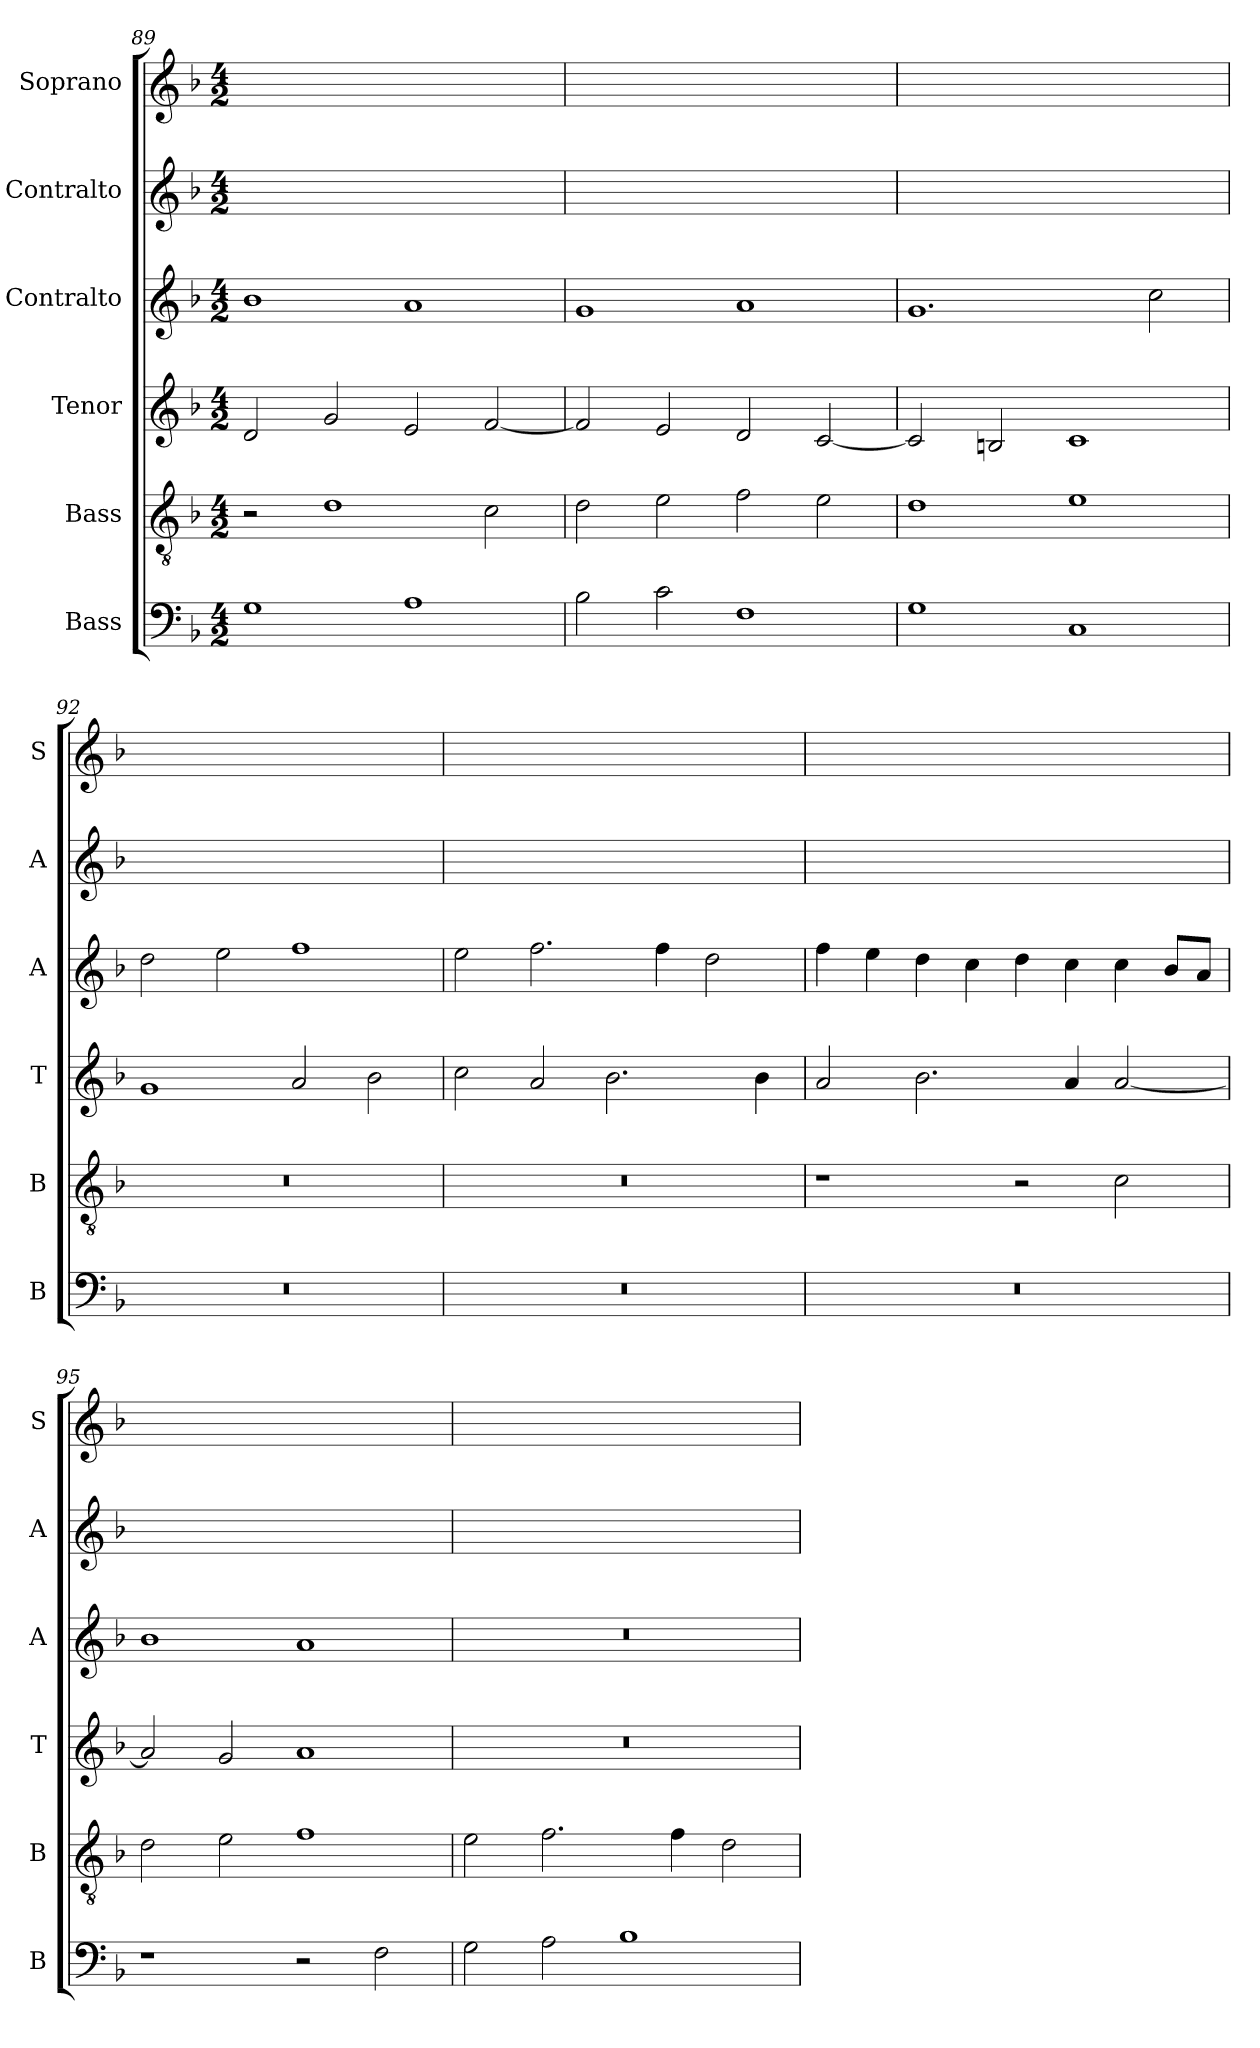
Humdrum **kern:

**kern	**kern	**kern	**kern	**kern	**kern
*part6	*part5	*part4	*part3	*part2	*part1
*staff6	*staff5	*staff4	*staff3	*staff2	*staff1
*I"Bass	*I"Bass	*I"Tenor	*I"Contralto	*I"Contralto	*I"Soprano
*I'B	*I'B	*I'T	*I'A	*I'A	*I'S
*clefF4	*clefGv2	*clefG2	*clefG2	*clefG2	*clefG2
*k[b-]	*k[b-]	*k[b-]	*k[b-]	*k[b-]	*k[b-]
*F:ion	*F:ion	*F:ion	*F:ion	*F:ion	*F:ion
*M4/2	*M4/2	*M4/2	*M4/2	*M4/2	*M4/2
=89	=89	=89	=89	=89	=89
1G	2r	2d	1b-	0ryy	0ryy
.	1d	2g	.	.	.
1A	.	2e	1a	.	.
.	2c	[2f	.	.	.
=90	=90	=90	=90	=90	=90
2B-	2d	2f]	1g	0ryy	0ryy
2c	2e	2e	.	.	.
1F	2f	2d	1a	.	.
.	2e	[2c	.	.	.
=91	=91	=91	=91	=91	=91
1G	1d	2c]	1.g	0ryy	0ryy
.	.	2Bn	.	.	.
1C	1e	1c	.	.	.
.	.	.	2cc	.	.
=92	=92	=92	=92	=92	=92
0r	0r	1g	2dd	0ryy	0ryy
.	.	.	2ee	.	.
.	.	2a	1ff	.	.
.	.	2b-	.	.	.
=93	=93	=93	=93	=93	=93
0r	0r	2cc	2ee	0ryy	0ryy
.	.	2a	2.ff	.	.
.	.	2.b-	.	.	.
.	.	.	4ff	.	.
.	.	.	2dd	.	.
.	.	4b-	.	.	.
=94	=94	=94	=94	=94	=94
0r	1r	2a	4ff	0ryy	0ryy
.	.	.	4ee	.	.
.	.	2.b-	4dd	.	.
.	.	.	4cc	.	.
.	2r	.	4dd	.	.
.	.	4a	4cc	.	.
.	2c	[2a	4cc	.	.
.	.	.	8b-/L	.	.
.	.	.	8a/J	.	.
=95	=95	=95	=95	=95	=95
1r	2d	2a]	1b-	0ryy	0ryy
.	2e	2g	.	.	.
2r	1f	1a	1a	.	.
2F	.	.	.	.	.
=96	=96	=96	=96	=96	=96
2G	2e	0r	0r	0ryy	0ryy
2A	2.f	.	.	.	.
1B-	.	.	.	.	.
.	4f	.	.	.	.
.	2d	.	.	.	.
=	=	=	=	=	=
*-	*-	*-	*-	*-	*-
